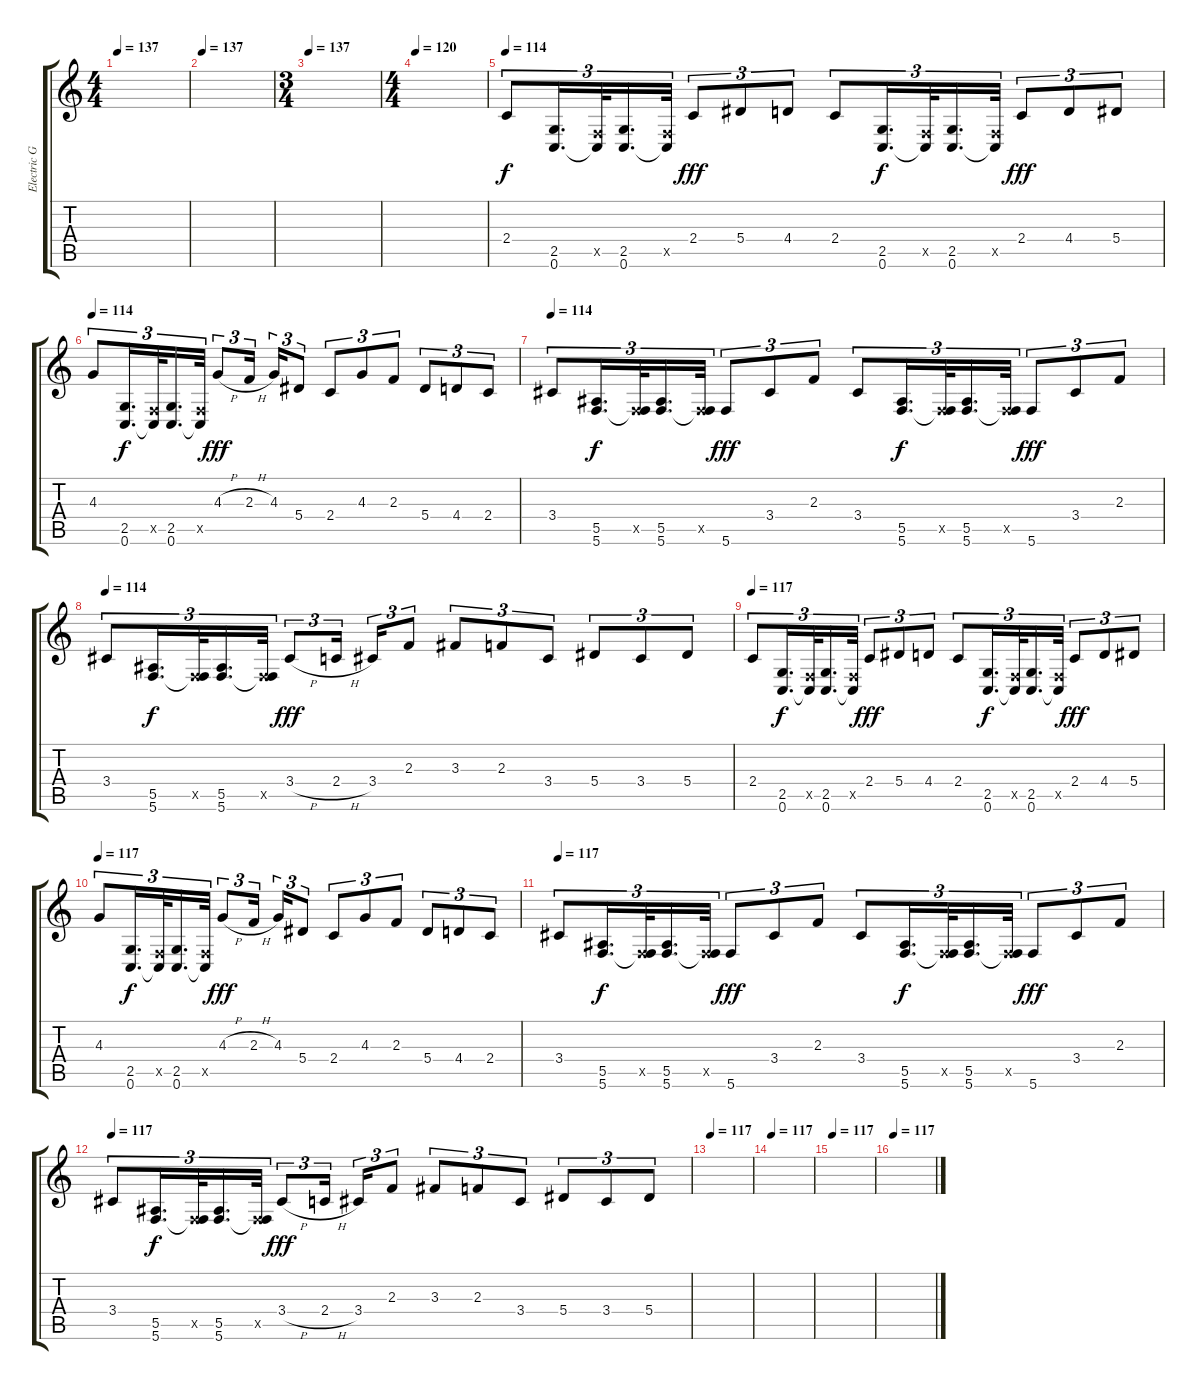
\track ("Electric Guitar 4" "Electric G") {instrument distortionguitar}
\staff {score tabs}
\tuning (C4 G3 Eb3 Bb2 F2 C2) {hide}
\ts (4 4)
\tempo 137
\clef g2
\ks c
|
\tempo 137
|
\ts (3 4)
\tempo 137
|
\ts (4 4)
\tempo 120
|
\tempo 114
2.4.8{tu (3 2) dy f} (2.5 0.6).16{d tu (3 2)} (0.5{x} 0.6{t}).32{tu (3 2)} (2.5 0.6).16{d tu (3 2)} (0.5{x} 0.6{t}).32{tu (3 2)} 2.4.8{tu (3 2) dy fff} 5.4.8{tu (3 2)} 4.4.8{tu (3 2)} 2.4.8{tu (3 2)} (2.5 0.6).16{d tu (3 2) dy f} (0.5{x} 0.6{t}).32{tu (3 2)} (2.5 0.6).16{d tu (3 2)} (0.5{x} 0.6{t}).32{tu (3 2)} 2.4.8{tu (3 2) dy fff} 4.4.8{tu (3 2)} 5.4.8{tu (3 2)} |
\tempo 114
4.3.8{tu (3 2)} (2.5 0.6).16{d tu (3 2) dy f} (0.5{x} 0.6{t}).32{tu (3 2)} (2.5 0.6).16{d tu (3 2)} (0.5{x} 0.6{t}).32{tu (3 2)} 4.3{h}.8{tu (3 2) dy fff} 2.3{h}.16{tu (3 2)} 4.3.16{tu (3 2)} 5.4.8{tu (3 2)} 2.4.8{tu (3 2)} 4.3.8{tu (3 2)} 2.3.8{tu (3 2)} 5.4.8{tu (3 2)} 4.4.8{tu (3 2)} 2.4.8{tu (3 2)} |
\tempo 114
3.4.8{tu (3 2)} (5.5 5.6).16{d tu (3 2) dy f} (0.5{x} 5.6{t}).32{tu (3 2)} (5.5 5.6).16{d tu (3 2)} (0.5{x} 5.6{t}).32{tu (3 2)} 5.6.8{tu (3 2) dy fff} 3.4.8{tu (3 2)} 2.3.8{tu (3 2)} 3.4.8{tu (3 2)} (5.5 5.6).16{d tu (3 2) dy f} (0.5{x} 5.6{t}).32{tu (3 2)} (5.5 5.6).16{d tu (3 2)} (0.5{x} 5.6{t}).32{tu (3 2)} 5.6.8{tu (3 2) dy fff} 3.4.8{tu (3 2)} 2.3.8{tu (3 2)} |
\tempo 114
3.4.8{tu (3 2)} (5.5 5.6).16{d tu (3 2) dy f} (0.5{x} 5.6{t}).32{tu (3 2)} (5.5 5.6).16{d tu (3 2)} (0.5{x} 5.6{t}).32{tu (3 2)} 3.4{h}.8{tu (3 2) dy fff} 2.4{h}.16{tu (3 2)} 3.4.16{tu (3 2)} 2.3.8{tu (3 2)} 3.3.8{tu (3 2)} 2.3.8{tu (3 2)} 3.4.8{tu (3 2)} 5.4.8{tu (3 2)} 3.4.8{tu (3 2)} 5.4.8{tu (3 2)} |
\tempo 117
2.4.8{tu (3 2)} (2.5 0.6).16{d tu (3 2) dy f} (0.5{x} 0.6{t}).32{tu (3 2)} (2.5 0.6).16{d tu (3 2)} (0.5{x} 0.6{t}).32{tu (3 2)} 2.4.8{tu (3 2) dy fff} 5.4.8{tu (3 2)} 4.4.8{tu (3 2)} 2.4.8{tu (3 2)} (2.5 0.6).16{d tu (3 2) dy f} (0.5{x} 0.6{t}).32{tu (3 2)} (2.5 0.6).16{d tu (3 2)} (0.5{x} 0.6{t}).32{tu (3 2)} 2.4.8{tu (3 2) dy fff} 4.4.8{tu (3 2)} 5.4.8{tu (3 2)} |
\tempo 117
4.3.8{tu (3 2)} (2.5 0.6).16{d tu (3 2) dy f} (0.5{x} 0.6{t}).32{tu (3 2)} (2.5 0.6).16{d tu (3 2)} (0.5{x} 0.6{t}).32{tu (3 2)} 4.3{h}.8{tu (3 2) dy fff} 2.3{h}.16{tu (3 2)} 4.3.16{tu (3 2)} 5.4.8{tu (3 2)} 2.4.8{tu (3 2)} 4.3.8{tu (3 2)} 2.3.8{tu (3 2)} 5.4.8{tu (3 2)} 4.4.8{tu (3 2)} 2.4.8{tu (3 2)} |
\tempo 117
3.4.8{tu (3 2)} (5.5 5.6).16{d tu (3 2) dy f} (0.5{x} 5.6{t}).32{tu (3 2)} (5.5 5.6).16{d tu (3 2)} (0.5{x} 5.6{t}).32{tu (3 2)} 5.6.8{tu (3 2) dy fff} 3.4.8{tu (3 2)} 2.3.8{tu (3 2)} 3.4.8{tu (3 2)} (5.5 5.6).16{d tu (3 2) dy f} (0.5{x} 5.6{t}).32{tu (3 2)} (5.5 5.6).16{d tu (3 2)} (0.5{x} 5.6{t}).32{tu (3 2)} 5.6.8{tu (3 2) dy fff} 3.4.8{tu (3 2)} 2.3.8{tu (3 2)} |
\tempo 117
3.4.8{tu (3 2)} (5.5 5.6).16{d tu (3 2) dy f} (0.5{x} 5.6{t}).32{tu (3 2)} (5.5 5.6).16{d tu (3 2)} (0.5{x} 5.6{t}).32{tu (3 2)} 3.4{h}.8{tu (3 2) dy fff} 2.4{h}.16{tu (3 2)} 3.4.16{tu (3 2)} 2.3.8{tu (3 2)} 3.3.8{tu (3 2)} 2.3.8{tu (3 2)} 3.4.8{tu (3 2)} 5.4.8{tu (3 2)} 3.4.8{tu (3 2)} 5.4.8{tu (3 2)} |
\tempo 117
|
\tempo 117
|
\tempo 117
|
\tempo 117
